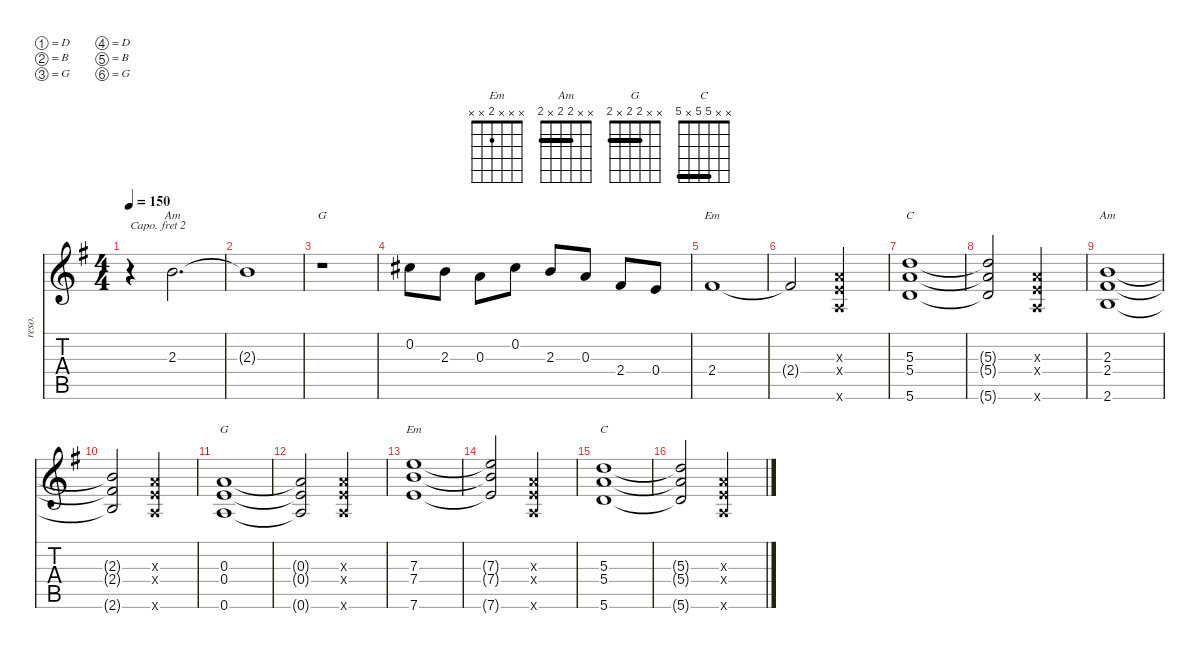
\defaultSystemsLayout 4
\hideDynamics
\bracketExtendMode nobrackets
\track ("Resonator" "reso.") {instrument acousticguitarsteel}
\staff {score tabs}
\capo 2
\tuning (D4 B3 G3 D3 B2 G2)
\chord ("Em" x x x 2 x x) {showfingering false}
\chord ("Am" x x x x x x)
\chord ("G" x x x x x x)
\chord ("C" x x 5 5 x 5) {showfingering false barre (5 5)}
\chord ("Am" x x 2 2 x 2) {showfingering false barre (2 2)}
\chord ("G" x x 2 2 x 2) {showfingering false barre (2 2)}
\ts (4 4)
\tempo 150
\clef g2
\ks g
r.4{dy mf beam Down} 2.3{acc forcenatural}.2{d ch "Am" beam Down} |
2.3{t acc forcenatural}.1{beam Down} |
r.1{ch "G" beam Down} |
0.2{acc #}.8{beam Down} 2.3{acc forcenatural}.8{beam Down} 0.3{acc forcenatural}.8{beam Down} 0.2{acc #}.8{beam Down} 2.3{acc forcenatural}.8{beam Up} 0.3{acc forcenatural}.8{beam Up} 2.4{acc #}.8{beam Up} 0.4{acc forcenatural}.8{beam Up} |
2.4{acc #}.1{ch "Em" beam Up} |
2.4{t acc #}.2{beam Up} (0.3{x acc forcenatural} 0.4{x acc forcenatural} 0.6{x acc forcenatural}).2{beam Up} |
(5.6{acc forcenatural} 5.3{acc forcenatural} 5.4{acc forcenatural}).1{ch "C" beam Up} |
(5.3{t acc forcenatural} 5.4{t acc forcenatural} 5.6{t acc forcenatural}).2{beam Up} (0.3{x acc forcenatural} 0.4{x acc forcenatural} 0.6{x acc forcenatural}).2{beam Up} |
(2.3{acc forcenatural} 2.4{acc #} 2.6{acc forcenatural}).1{ch "Am" beam Up} |
(2.3{t acc forcenatural} 2.4{t acc #} 2.6{t acc forcenatural}).2{beam Up} (0.3{x acc forcenatural} 0.4{x acc forcenatural} 0.6{x acc forcenatural}).2{beam Up} |
(0.3{acc forcenatural} 0.4{acc forcenatural} 0.6{acc forcenatural}).1{ch "G" beam Up} |
(0.3{t acc forcenatural} 0.4{t acc forcenatural} 0.6{t acc forcenatural}).2{beam Up} (0.3{x acc forcenatural} 0.4{x acc forcenatural} 0.6{x acc forcenatural}).2{beam Up} |
(7.4{acc forcenatural} 7.3{acc forcenatural} 7.6{acc forcenatural}).1{ch "Em" beam Up} |
(7.3{t acc forcenatural} 7.4{t acc forcenatural} 7.6{t acc forcenatural}).2{beam Up} (0.3{x acc forcenatural} 0.4{x acc forcenatural} 0.6{x acc forcenatural}).2{beam Up} |
(5.6{acc forcenatural} 5.3{acc forcenatural} 5.4{acc forcenatural}).1{ch "C" beam Up} |
(5.3{t acc forcenatural} 5.4{t acc forcenatural} 5.6{t acc forcenatural}).2{beam Up} (0.3{x acc forcenatural} 0.4{x acc forcenatural} 0.6{x acc forcenatural}).2{beam Up}
